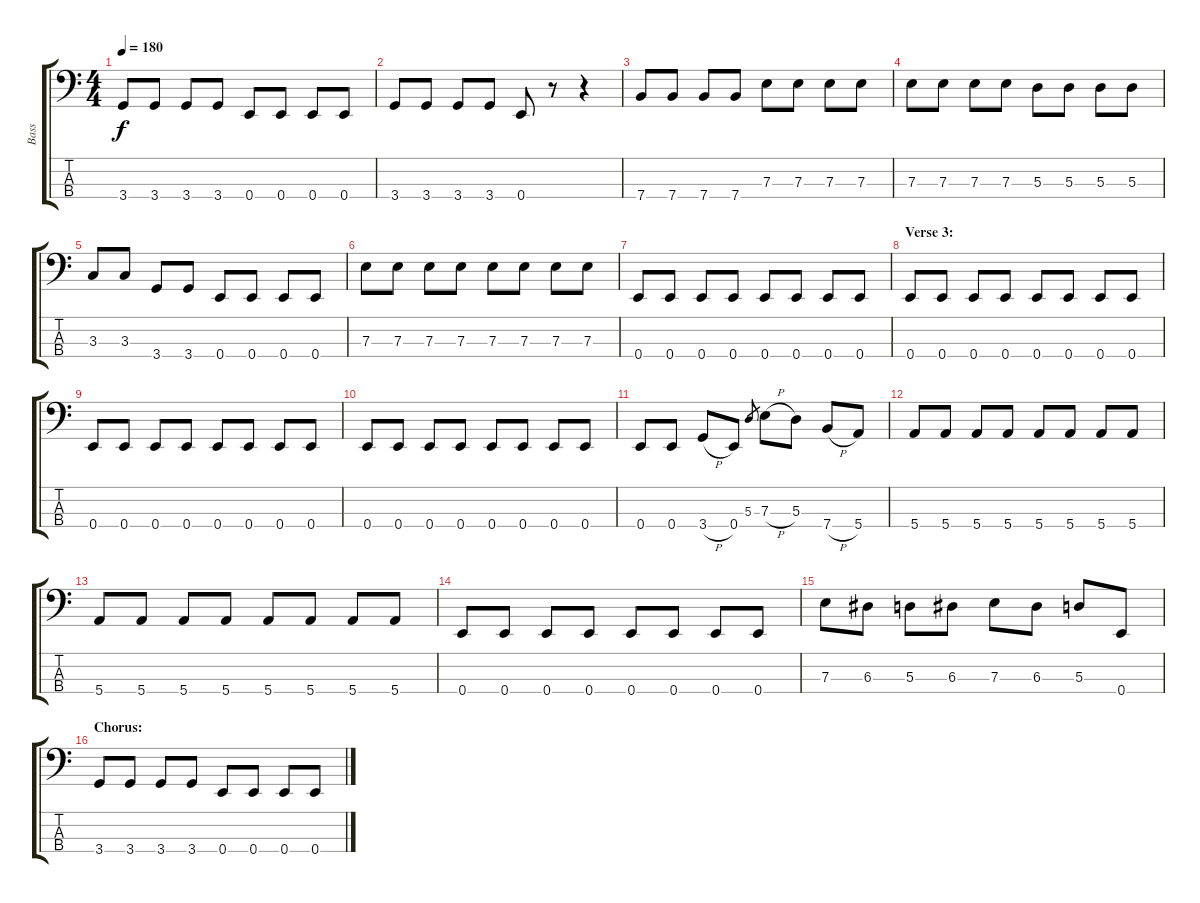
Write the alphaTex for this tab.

\track ("Bass" "Bass") {instrument electricbasspick}
\staff {score tabs}
\tuning (G2 D2 A1 E1) {hide}
\ts (4 4)
\tempo 180
\clef f4
\ks c
3.4.8{dy f} 3.4.8 3.4.8 3.4.8 0.4.8 0.4.8 0.4.8 0.4.8 |
3.4.8 3.4.8 3.4.8 3.4.8 0.4.8 r.8 r.4 |
7.4.8 7.4.8 7.4.8 7.4.8 7.3.8 7.3.8 7.3.8 7.3.8 |
7.3.8 7.3.8 7.3.8 7.3.8 5.3.8 5.3.8 5.3.8 5.3.8 |
3.3.8 3.3.8 3.4.8 3.4.8 0.4.8 0.4.8 0.4.8 0.4.8 |
7.3.8 7.3.8 7.3.8 7.3.8 7.3.8 7.3.8 7.3.8 7.3.8 |
0.4.8 0.4.8 0.4.8 0.4.8 0.4.8 0.4.8 0.4.8 0.4.8 |
\section ("" "Verse 3:")
0.4.8 0.4.8 0.4.8 0.4.8 0.4.8 0.4.8 0.4.8 0.4.8 |
0.4.8 0.4.8 0.4.8 0.4.8 0.4.8 0.4.8 0.4.8 0.4.8 |
0.4.8 0.4.8 0.4.8 0.4.8 0.4.8 0.4.8 0.4.8 0.4.8 |
0.4.8 0.4.8 3.4{h}.8 0.4.8 5.3.8{gr} 7.3{h}.8 5.3.8 7.4{h}.8 5.4.8 |
5.4.8 5.4.8 5.4.8 5.4.8 5.4.8 5.4.8 5.4.8 5.4.8 |
5.4.8 5.4.8 5.4.8 5.4.8 5.4.8 5.4.8 5.4.8 5.4.8 |
0.4.8 0.4.8 0.4.8 0.4.8 0.4.8 0.4.8 0.4.8 0.4.8 |
7.3.8 6.3.8 5.3.8 6.3.8 7.3.8 6.3.8 5.3.8 0.4.8 |
\section ("" "Chorus:")
3.4.8 3.4.8 3.4.8 3.4.8 0.4.8 0.4.8 0.4.8 0.4.8
